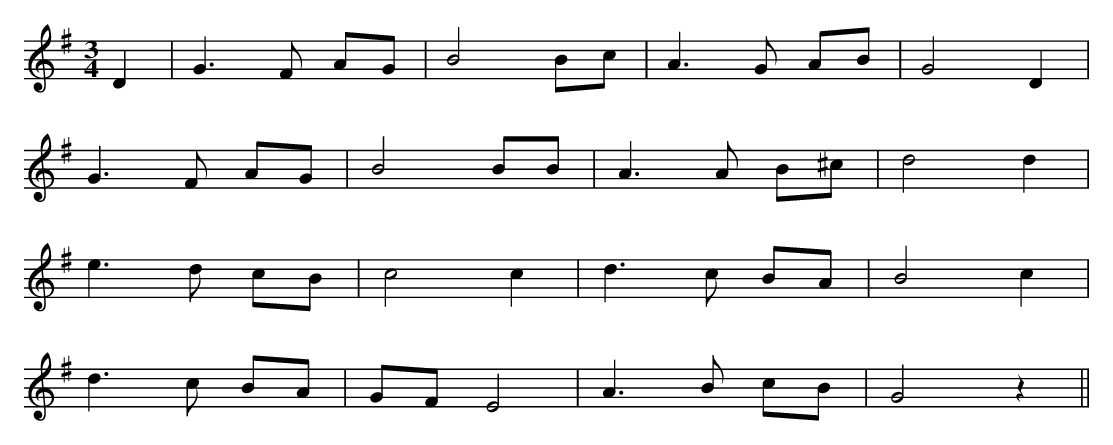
X:1
M:3/4
K:G
D2|G3F AG|B4 Bc|A3 G AB|G4D2|
G3 F AG|B4 BB|A3 A B^c|d4d2|
e3 d cB|c4 c2|d3 c BA|B4 c2|
d3 c BA|GF E4|A3B cB|G4z2||
